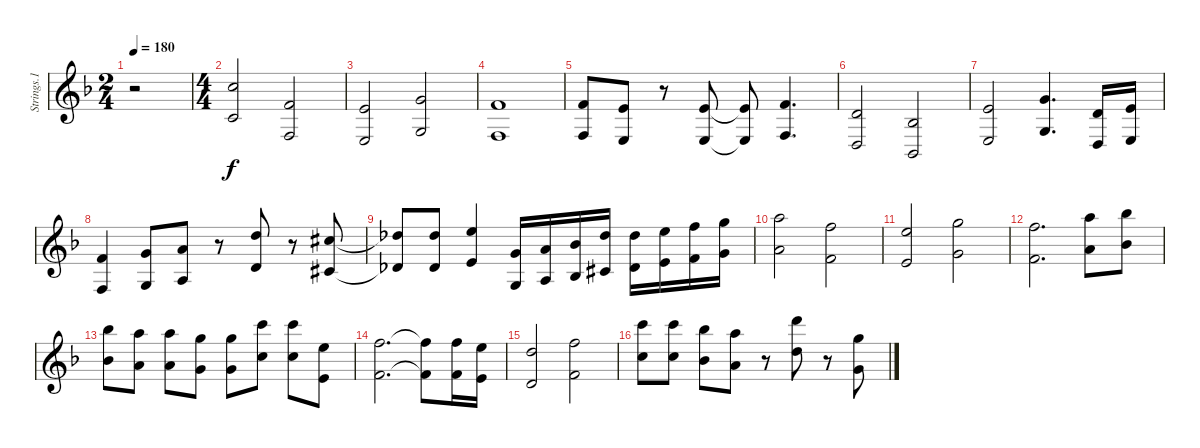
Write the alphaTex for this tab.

\track ("Strings.1" "Strings.1") {instrument stringensemble1}
\staff {score}
\tuning (E4 B3 G3 D3 A2 E2) {hide}
\ts (2 4)
\tempo 180
\clef g2
\ks f
r.2{dy f} |
\ts (4 4)
(8.1 1.2).2 (1.1 3.4).2 |
(0.1 2.4).2 (3.1 0.3).2 |
(1.1 3.4).1 |
(1.1 3.4).8 (0.1 2.4).8 r.8 (0.1 2.4).8 (0.1{t} 2.4{t}).8 (1.1 3.4).4{d} |
(3.2 0.4).2 (3.3 1.5).2 |
(0.1 2.4).2 (3.1 0.3).4{d} (3.2 0.4).16 (0.1 2.4).16 |
(1.1 3.4).4 (3.1 0.3).8 (5.1 2.3).8 r.8 (10.1 3.2).8 r.8 (9.1{acc #} 2.2{acc #}).8 |
(9.1{t} 2.2{t}).8 (9.1 2.2).8 (0.1 17.2).4 (3.1 0.3).16 (5.1 2.3).16 (6.1 3.3).16 (9.1 2.2{acc #}).16 (9.1 2.2).16 (0.1 17.2).16 (1.1 18.2).16 (3.1 20.2).16 |
(5.1 22.2).2 (1.1 18.2).2 |
(0.1 17.2).2 (3.1 20.2).2 |
(1.1 18.2).2{d} (5.1 22.2).8 (6.1 23.2).8 |
(6.1 23.2).8 (5.1 22.2).8 (5.1 22.2).8 (3.1 20.2).8 (3.1 20.2).8 (8.1 25.2).8 (8.1 25.2).8 (0.1 17.2).8 |
(1.1 18.2).2{d} (1.1{t} 18.2{t}).8 (1.1 18.2).16 (0.1 17.2).16 |
(10.1 3.2).2 (1.1 18.2).2 |
(8.1 25.2).8 (8.1 25.2).8 (6.1 23.2).8 (5.1 22.2).8 r.8 (10.1 27.2).8 r.8 (3.1 20.2).8
